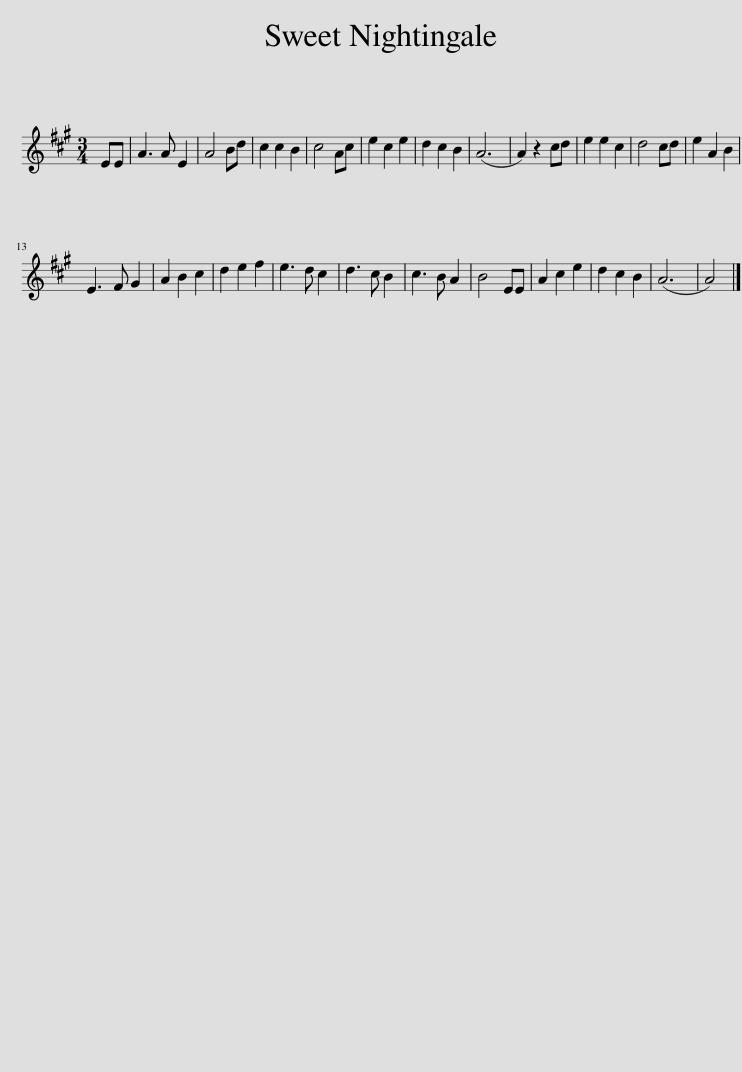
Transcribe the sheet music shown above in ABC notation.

X:1
L:1/8
M:3/4
I:linebreak $
K:A
V:1 treble
V:1
 EE | A3 A E2 | A4 Bd | c2 c2 B2 | c4 Ac | %5
 e2 c2 e2 | d2 c2 B2 | (A6 | A2) z2 cd | e2 e2 c2 | %10
 d4 cd | e2 A2 B2 |$ E3 F G2 | A2 B2 c2 | d2 e2 f2 | %15
 e3 d c2 | d3 c B2 | c3 B A2 | B4 EE | A2 c2 e2 | %20
 d2 c2 B2 | (A6 | A4) |] %23
